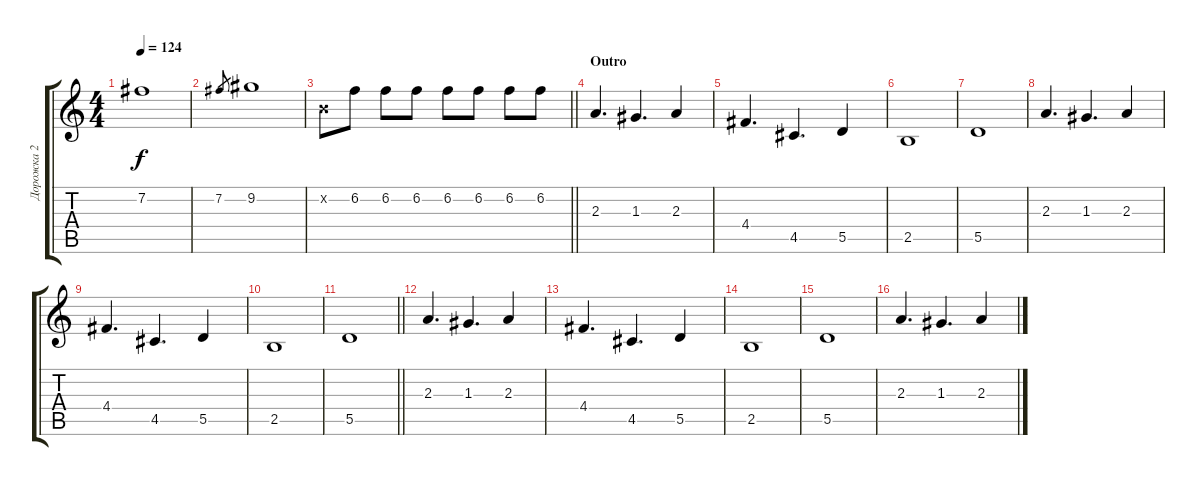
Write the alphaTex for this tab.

\track ("Дорожка 2" "Дорожка 2") {instrument acousticguitarsteel}
\staff {score tabs}
\tuning (E4 B3 G3 D3 A2 E2) {hide}
\ts (4 4)
\tempo 124
\clef g2
\ks c
7.2.1{dy f} |
7.2.8{gr} 9.2.1 |
\barLineRight lightlight
0.2{x}.8 6.2.8 6.2.8 6.2.8 6.2.8 6.2.8 6.2.8 6.2.8 |
\section ("" "Outro")
2.3.4{d} 1.3.4{d} 2.3.4 |
4.4.4{d} 4.5.4{d} 5.5.4 |
2.5.1 |
5.5.1 |
2.3.4{d} 1.3.4{d} 2.3.4 |
4.4.4{d} 4.5.4{d} 5.5.4 |
2.5.1 |
\barLineRight lightlight
5.5.1 |
2.3.4{d} 1.3.4{d} 2.3.4 |
4.4.4{d} 4.5.4{d} 5.5.4 |
2.5.1 |
5.5.1 |
2.3.4{d} 1.3.4{d} 2.3.4
